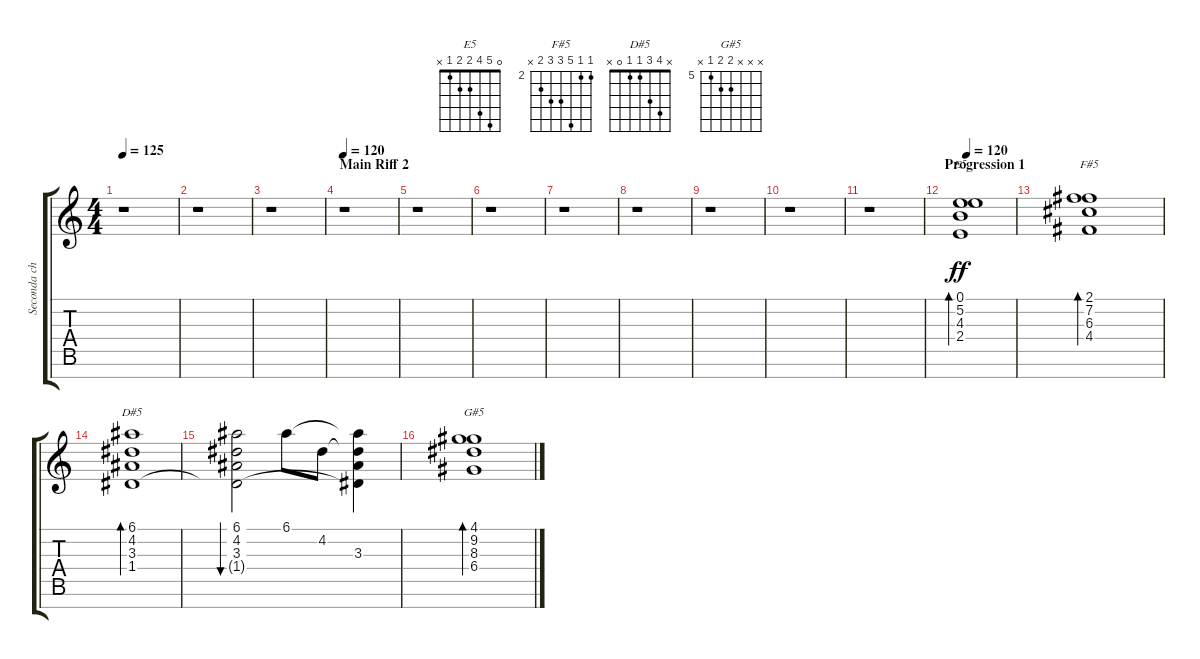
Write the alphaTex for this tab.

\track ("Seconda chitarra" "Seconda ch") {instrument acousticguitarsteel}
\staff {score tabs}
\tuning (E4 B3 G3 D3 A2 E2 B1) {hide}
\chord ("E5" 0 5 4 2 2 1 x)
\chord ("F#5" 2 2 6 4 4 3 x) {firstfret 2}
\chord ("D#5" x 4 3 1 1 0 x)
\chord ("G#5" x x x 6 6 5 x) {firstfret 5}
\ts (4 4)
\tempo 125
\clef g2
\ks c
r.1{dy f} |
r.1 |
r.1 |
\section ("" "Main Riff 2")
\tempo 120
r.1 |
r.1 |
r.1 |
r.1 |
r.1 |
r.1 |
r.1 |
r.1 |
\section ("" "Progression 1")
\tempo 120
(0.1 5.2 4.3 2.4).1{bd 60 ch "E5" dy ff volume 13} |
(2.1 7.2 6.3 4.4).1{bd 240 ch "F#5"} |
(6.1 4.2 3.3 1.4).1{bd 240 ch "D#5"} |
(6.1 4.2 3.3 1.4{t}).2{bu 240} 6.1.8 4.2.8 (6.1{t} 4.2{t} 3.3 1.4{t}).4 |
(4.1 9.2 8.3 6.4).1{bd 240 ch "G#5"}
